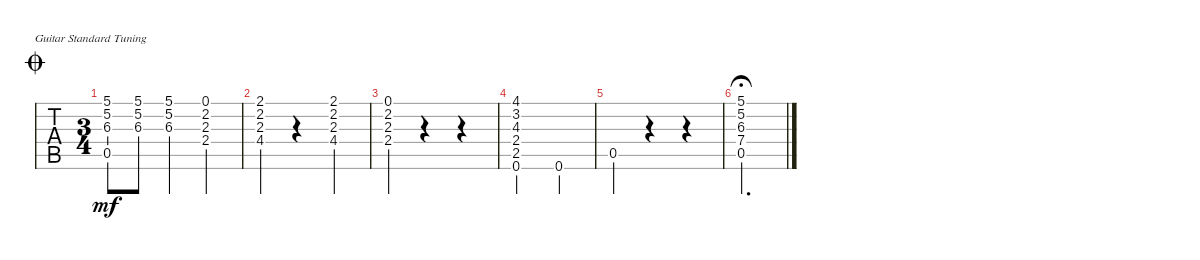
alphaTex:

\defaultSystemsLayout 4
\bracketExtendMode groupsimilarinstruments
\singleTrackTrackNamePolicy hidden
\multiTrackTrackNamePolicy hidden
\firstSystemTrackNameOrientation horizontal
\otherSystemsTrackNameOrientation horizontal
\track ("Nylon Guitar" "N-Gt") {instrument acousticguitarnylon}
\staff {tabs}
\tuning (E4 B3 G3 D3 A2 E2)
\ts (3 4)
\jump coda
\tempo (120 hide)
\clef g2
\ks a
(5.1 0.5 5.2 6.3).8{dy mf} (5.1 5.2 6.3).8 (5.1 5.2 6.3).4 (0.1 2.2 2.3 2.4).4 |
(2.1 2.2 2.3 4.4).4 r.4 (2.1 2.2 2.3 4.4).4 |
(2.4 2.3 2.2 0.1).4 r.4 r.4 |
(4.1 3.2 4.3 2.4 2.5 0.6).2 0.6.4 |
0.5.4 r.4 r.4 |
(0.5 7.4 6.3 5.2 5.1).2{d fermata (medium 0.5)}
